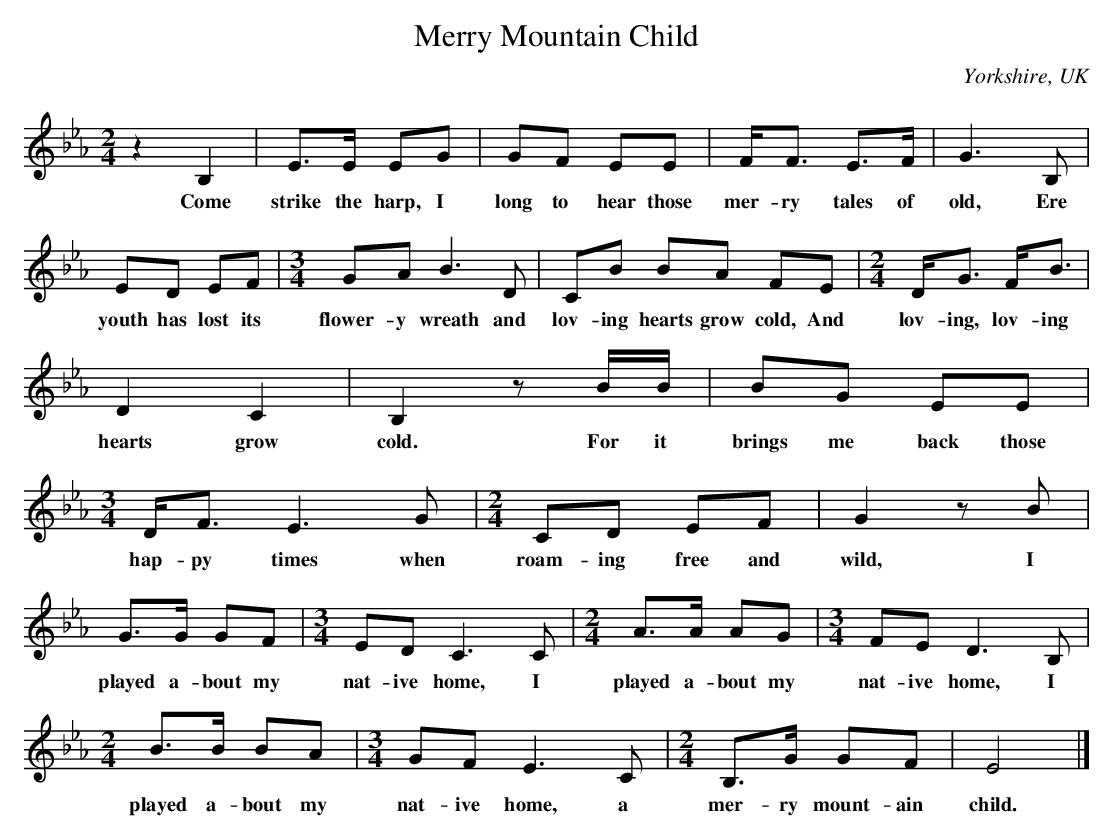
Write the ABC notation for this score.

X:1
T:Merry Mountain Child
O:Yorkshire, UK
M:2/4
L:1/8
K:Eb
z2B,2|E3/2E/ EG|GF EE|F/F3/2 E3/2F/|G3 B,|
w: Come strike the harp, I long to hear those mer- ry tales of old, Ere
ED EF|[M:3/4]GA B3 D|CB BA FE|[M:2/4]D/G3/2 F/B3/2|
w: youth has lost its flower-y wreath and lov- ing hearts grow cold, And lov- ing, lov- ing
D2 C2|B,2 zB/B/|BG EE|[M:3/4]D/F3/2 E3 G|[M:2/4]CD EF|G2 zB|
w: hearts grow cold. For it brings me back those hap- py times when roam- ing free and wild, I
G3/2G/ GF|[M:3/4]ED C3 C|[M:2/4]A3/2A/ AG|[M:3/4]FE D3 B,|
w: played a- bout my nat- ive home, I played a- bout my nat- ive home, I
[M:2/4]B3/2B/ BA|[M:3/4]GF E3 C|[M:2/4]B,3/2G/ GF|E4|]
w: played a- bout my nat- ive home, a mer- ry mount- ain child.
